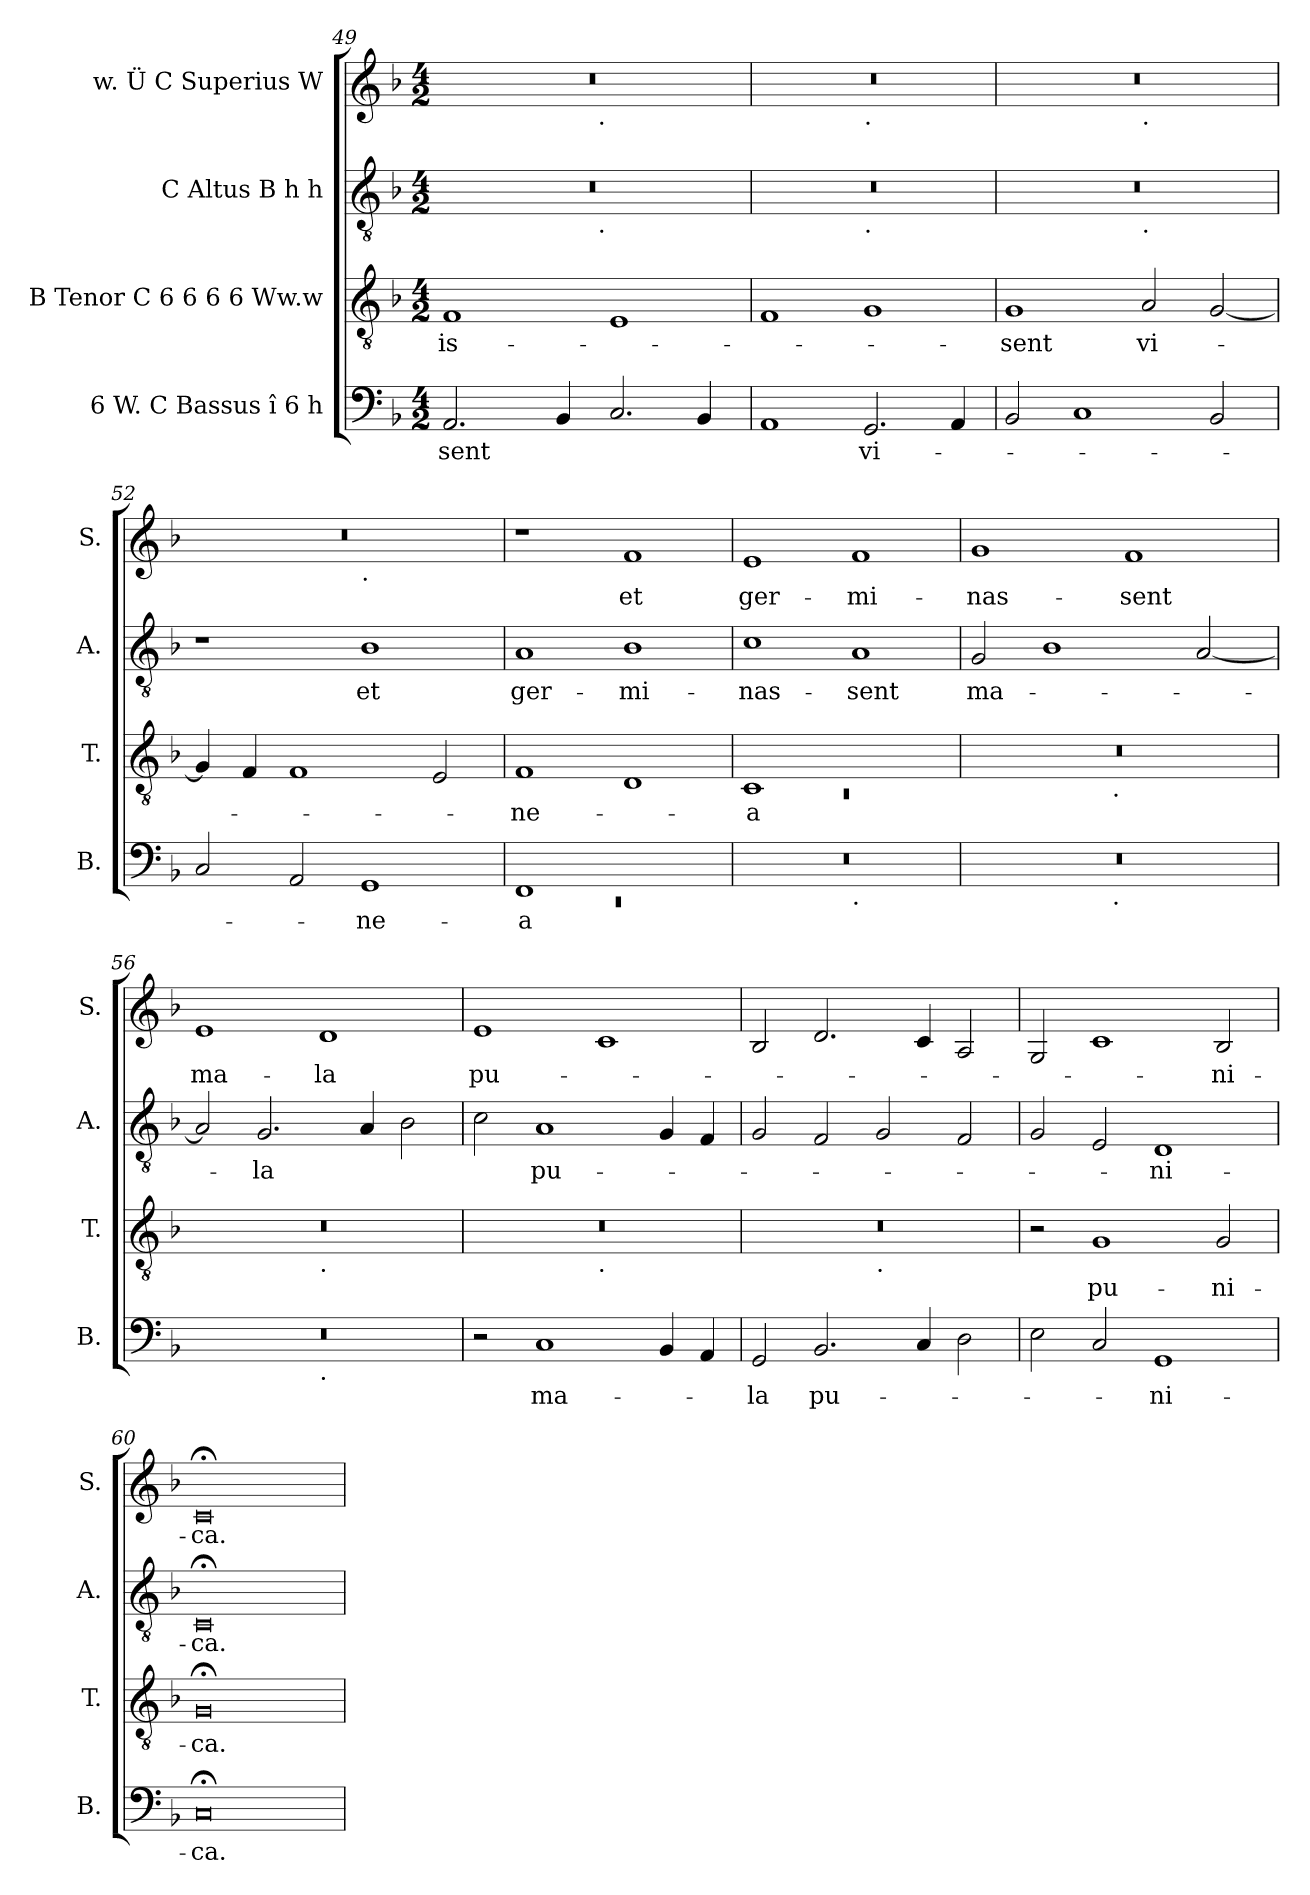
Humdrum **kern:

**kern	**text	**kern	**text	**kern	**text	**kern	**text
*part4	*part4	*part3	*part3	*part2	*part2	*part1	*part1
*staff4	*staff4	*staff3	*staff3	*staff2	*staff2	*staff1	*staff1
*I"6 W. C Bassus î 6 h	*	*I"B Tenor C 6 6 6 6 Ww.w	*	*I"C Altus B h h	*	*I"w. Ü C Superius W	*
*I'B.	*	*I'T.	*	*I'A.	*	*I'S.	*
*clefF4	*	*clefGv2	*	*clefGv2	*	*clefG2	*
*k[b-]	*	*k[b-]	*	*k[b-]	*	*k[b-]	*
*F:	*	*F:	*	*F:	*	*F:	*
*M4/2	*	*M4/2	*	*M4/2	*	*M4/2	*
=49	=49	=49	=49	=49	=49	=49	=49
!	!LO:LY:b	!	!LO:LY:b	!	!	!	!
*	*	*	*	*^	*	*^	*
2.AA/	-sent	1F	-is-	0r	2ryy	.	0r	2ryy	.
.	.	.	.	.	4...ryy	.	.	4...ryy	.
4BB-/	.	.	.	.	.	.	.	.	.
!	!	!	!	!	!	!	!	!LO:TX:b:t=.	!
!	!	!	!	!	!LO:TX:b:t=.	!	!	!	!
.	.	.	.	.	1ryy	.	.	1ryy	.
2.C/	.	1E	.	.	.	.	.	.	.
4BB-/	.	.	.	.	.	.	.	.	.
.	.	.	.	.	32ryy	.	.	32ryy	.
!!LO:PB:g=z	!!
=50	=50	=50	=50	=50	=50	=50	=50	=50	=50
1AA	.	1F	.	0r	1ryy	.	0r	1ryy	.
!	!	!	!	!	!	!	!	!LO:TX:b:t=.	!
!	!	!	!	!	!LO:TX:b:t=.	!	!	!	!
!	!LO:LY:b	!	!	!	!	!	!	!	!
2.GG/	vi-	1G	.	.	1ryy	.	.	1ryy	.
4AA/	.	.	.	.	.	.	.	.	.
=51	=51	=51	=51	=51	=51	=51	=51	=51	=51
!	!	!	!LO:LY:b	!	!	!	!	!	!
2BB-/	.	1G	-sent	0r	1ryy	.	0r	1ryy	.
1C	.	.	.	.	.	.	.	.	.
!	!	!	!	!	!	!	!	!LO:TX:b:t=.	!
!	!	!	!	!	!LO:TX:b:t=.	!	!	!	!
!	!	!	!LO:LY:b	!	!	!	!	!	!
.	.	2A/	vi-	.	1ryy	.	.	1ryy	.
2BB-/	.	[<2G/	.	.	.	.	.	.	.
*	*	*	*	*v	*v	*	*	*	*
=52	=52	=52	=52	=52	=52	=52	=52	=52
2C/	.	4G/]	.	1r	.	0r	1ryy	.
.	.	4F/	.	.	.	.	.	.
2AA/	.	1F	.	.	.	.	.	.
!	!	!	!	!	!	!	!LO:TX:b:t=.	!
!	!LO:LY:b	!	!	!	!LO:LY:b	!	!	!
1GG	-ne-	.	.	1B-	et	.	1ryy	.
.	.	2E/	.	.	.	.	.	.
=53	=53	=53	=53	=53	=53	=53	=53	=53
*^	*	*	*	*	*	*	*	*
!	!LO:N:vis=1	!LO:LY:b:rj	!	!LO:LY:b	!	!LO:LY:b	!	!	!
*	*	*	*	*	*	*	*v	*v	*
1FF	0rEE	-a	1F	-ne-	1A	ger-	1r	.
!	!	!	!	!	!	!LO:LY:b	!	!LO:LY:b
1ryy	.	.	1D	.	1B-	-mi-	1f	et
=54	=54	=54	=54	=54	=54	=54	=54	=54
*	*	*	*^	*	*	*	*	*
!	!	!	!	!LO:N:vis=1	!LO:LY:b:rj	!	!LO:LY:b	!	!LO:LY:b
0r	1ryy	.	1C	0rC	-a	1c	-nas-	1e	ger-
!	!LO:TX:b:t=.	!	!	!	!	!	!	!	!
!	!	!	!	!	!	!	!LO:LY:b	!	!LO:LY:b
.	1ryy	.	1ryy	.	.	1A	-sent	1f	-mi-
=55	=55	=55	=55	=55	=55	=55	=55	=55	=55
!	!	!	!	!	!	!	!LO:LY:b	!	!LO:LY:b
0r	2ryy	.	0r	2ryy	.	2G/	ma-	1g	-nas-
.	4...ryy	.	.	4...ryy	.	1B-	.	.	.
!	!	!	!	!LO:TX:b:t=.	!	!	!	!	!
!	!LO:TX:b:t=.	!	!	!	!	!	!	!	!
.	1ryy	.	.	1ryy	.	.	.	.	.
!	!	!	!	!	!	!	!	!	!LO:LY:b
.	.	.	.	.	.	.	.	1f	-sent
.	.	.	.	.	.	[<2A/	.	.	.
.	32ryy	.	.	32ryy	.	.	.	.	.
!!LO:LB:g=z
=56	=56	=56	=56	=56	=56	=56	=56	=56	=56
!	!	!	!	!	!	!	!	!	!LO:LY:b
0r	1ryy	.	0r	1ryy	.	2A/]	.	1e	ma-
!	!	!	!	!	!	!	!LO:LY:b	!	!
.	.	.	.	.	.	2.G/	-la	.	.
!	!	!	!	!LO:TX:b:t=.	!	!	!	!	!
!	!LO:TX:b:t=.	!	!	!	!	!	!	!	!
!	!	!	!	!	!	!	!	!	!LO:LY:b
.	1ryy	.	.	1ryy	.	.	.	1d	-la
.	.	.	.	.	.	4A/	.	.	.
.	.	.	.	.	.	2B-\	.	.	.
=57	=57	=57	=57	=57	=57	=57	=57	=57	=57
!	!	!	!	!	!	!	!	!	!LO:LY:b
*v	*v	*	*	*	*	*	*	*	*
2r	.	0r	1ryy	.	2c\	.	1e	pu-
!	!LO:LY:b	!	!	!	!	!LO:LY:b	!	!
1C	ma-	.	.	.	1A	pu-	.	.
!	!	!	!LO:TX:b:t=.	!	!	!	!	!
.	.	.	1ryy	.	.	.	1c	.
4BB-/	.	.	.	.	4G/	.	.	.
4AA/	.	.	.	.	4F/	.	.	.
=58	=58	=58	=58	=58	=58	=58	=58	=58
!	!LO:LY:b	!	!	!	!	!	!	!
2GG/	-la	0r	1ryy	.	2G/	.	2B-/	.
!	!LO:LY:b	!	!	!	!	!	!	!
2.BB-/	pu-	.	.	.	2F/	.	2.d/	.
!	!	!	!LO:TX:b:t=.	!	!	!	!	!
.	.	.	1ryy	.	2G/	.	.	.
4C/	.	.	.	.	.	.	4c/	.
2D\	.	.	.	.	2F/	.	2A/	.
*	*	*v	*v	*	*	*	*	*
=59	=59	=59	=59	=59	=59	=59	=59
2E\	.	2r	.	2G/	.	2G/	.
!	!	!	!LO:LY:b	!	!	!	!
2C/	.	1G	pu-	2E/	.	1c	.
!	!LO:LY:b	!	!	!	!LO:LY:b	!	!
1GG	-ni-	.	.	1D	-ni-	.	.
!	!	!	!LO:LY:b	!	!	!	!LO:LY:b
.	.	2G/	-ni-	.	.	2B-/	-ni-
=60	=60	=60	=60	=60	=60	=60	=60
!	!LO:LY:b	!	!LO:LY:b	!	!LO:LY:b	!	!LO:LY:b
0C;	-ca.	0G;	-ca.	0C;	-ca.	0c;	-ca.
=	=	=	=	=	=	=	=
*-	*-	*-	*-	*-	*-	*-	*-
